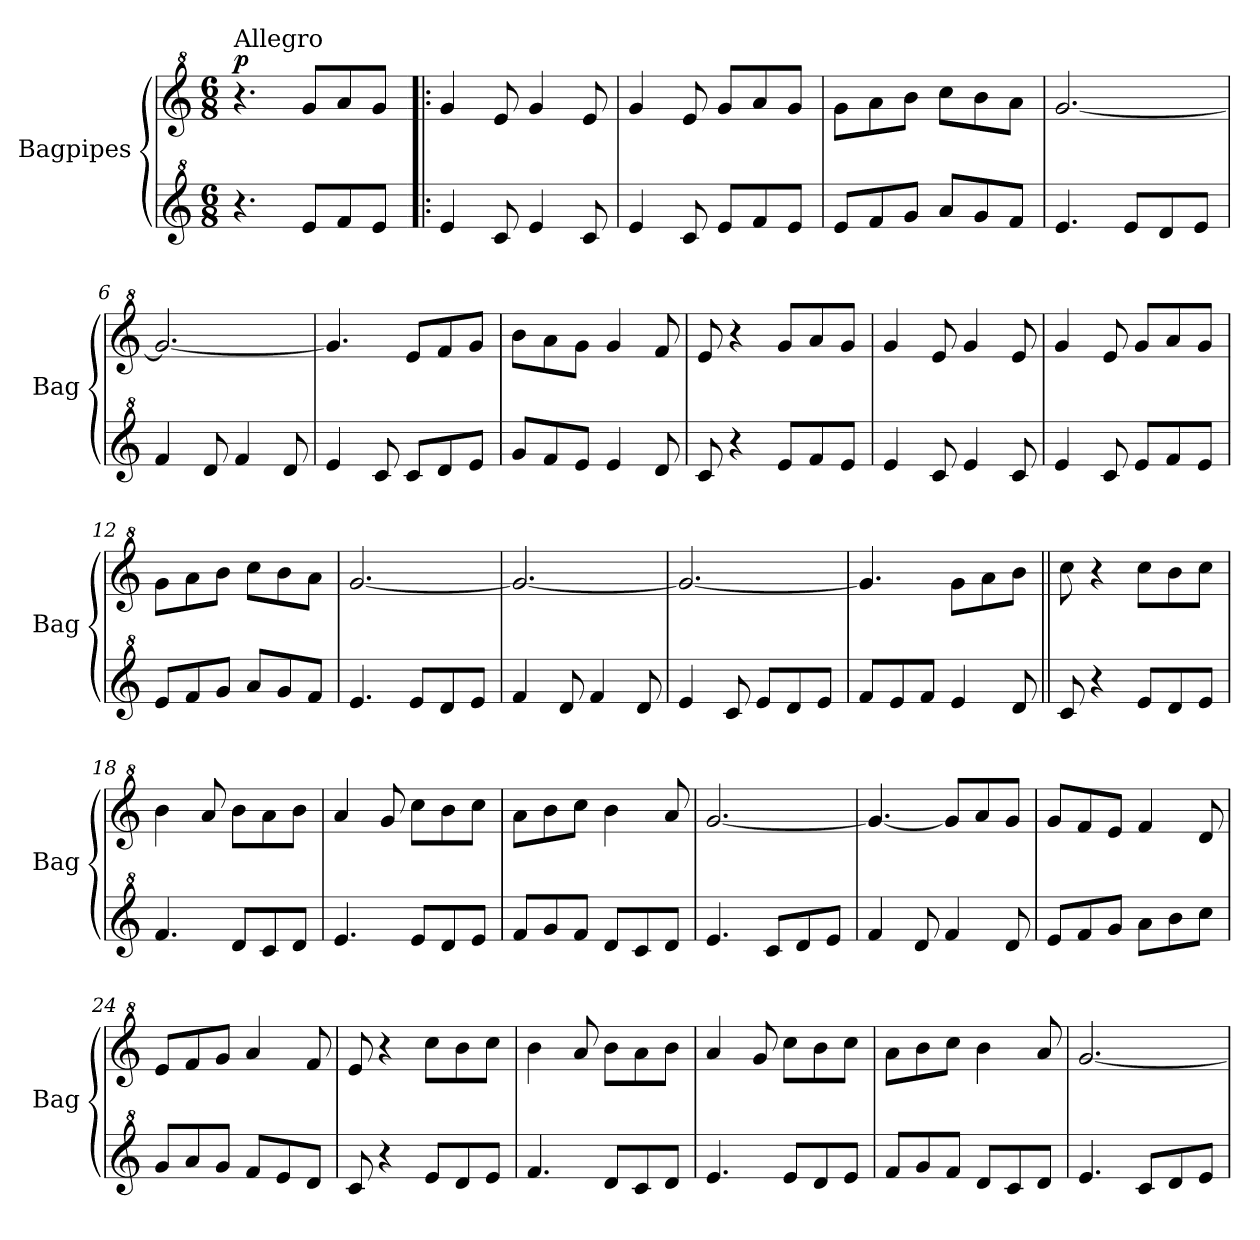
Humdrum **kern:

**kern	**kern	**dynam
*part2	*part1	*part1
*staff2	*staff1	*staff1
*I"Bagpipes	*I"Bagpipes	*
*I'Bag	*I'Bag	*
*clefG^2	*clefG^2	*
*k[]	*k[]	*
*C:	*C:	*
*M6/8	*M6/8	*
=1	=1	=1
!	!LO:TX:a:t=Allegro	!
!	!	!LO:DY:a
4.r	4.r	p
8ee/L	8gg/L	.
8ff/	8aa/	.
8ee/J	8gg/J	.
=2!|:	=2!|:	=2!|:
4ee/	4gg/	.
8cc/	8ee/	.
4ee/	4gg/	.
8cc/	8ee/	.
=3	=3	=3
4ee/	4gg/	.
8cc/	8ee/	.
8ee/L	8gg/L	.
8ff/	8aa/	.
8ee/J	8gg/J	.
=4	=4	=4
8ee/L	8gg\L	.
8ff/	8aa\	.
8gg/J	8bb\J	.
8aa/L	8ccc\L	.
8gg/	8bb\	.
8ff/J	8aa\J	.
=5	=5	=5
4.ee/	[2.gg/	.
8ee/L	.	.
8dd/	.	.
8ee/J	.	.
=6	=6	=6
4ff/	2.gg/_	.
8dd/	.	.
4ff/	.	.
8dd/	.	.
=7	=7	=7
4ee/	4.gg/]	.
8cc/	.	.
8cc/L	8ee/L	.
8dd/	8ff/	.
8ee/J	8gg/J	.
=8	=8	=8
8gg/L	8bb\L	.
8ff/	8aa\	.
8ee/J	8gg\J	.
4ee/	4gg/	.
8dd/	8ff/	.
!!LO:LB:g=z
=9	=9	=9
8cc/	8ee/	.
4r	4r	.
8ee/L	8gg/L	.
8ff/	8aa/	.
8ee/J	8gg/J	.
=10	=10	=10
4ee/	4gg/	.
8cc/	8ee/	.
4ee/	4gg/	.
8cc/	8ee/	.
=11	=11	=11
4ee/	4gg/	.
8cc/	8ee/	.
8ee/L	8gg/L	.
8ff/	8aa/	.
8ee/J	8gg/J	.
=12	=12	=12
8ee/L	8gg\L	.
8ff/	8aa\	.
8gg/J	8bb\J	.
8aa/L	8ccc\L	.
8gg/	8bb\	.
8ff/J	8aa\J	.
=13	=13	=13
4.ee/	[2.gg/	.
8ee/L	.	.
8dd/	.	.
8ee/J	.	.
=14	=14	=14
4ff/	2.gg/_	.
8dd/	.	.
4ff/	.	.
8dd/	.	.
=15	=15	=15
4ee/	2.gg/_	.
8cc/	.	.
8ee/L	.	.
8dd/	.	.
8ee/J	.	.
=16	=16	=16
8ff/L	4.gg/]	.
8ee/	.	.
8ff/J	.	.
4ee/	8gg\L	.
.	8aa\	.
8dd/	8bb\J	.
!!LO:LB:g=z
=17||	=17||	=17||
8cc/	8ccc\	.
4r	4r	.
8ee/L	8ccc\L	.
8dd/	8bb\	.
8ee/J	8ccc\J	.
=18	=18	=18
4.ff/	4bb\	.
.	8aa/	.
8dd/L	8bb\L	.
8cc/	8aa\	.
8dd/J	8bb\J	.
=19	=19	=19
4.ee/	4aa/	.
.	8gg/	.
8ee/L	8ccc\L	.
8dd/	8bb\	.
8ee/J	8ccc\J	.
=20	=20	=20
8ff/L	8aa\L	.
8gg/	8bb\	.
8ff/J	8ccc\J	.
8dd/L	4bb\	.
8cc/	.	.
8dd/J	8aa/	.
=21	=21	=21
4.ee/	[2.gg/	.
8cc/L	.	.
8dd/	.	.
8ee/J	.	.
=22	=22	=22
4ff/	4.gg/_	.
8dd/	.	.
4ff/	8gg/L]	.
.	8aa/	.
8dd/	8gg/J	.
=23	=23	=23
8ee/L	8gg/L	.
8ff/	8ff/	.
8gg/J	8ee/J	.
8aa\L	4ff/	.
8bb\	.	.
8ccc\J	8dd/	.
!!LO:LB:g=z
=24	=24	=24
8gg/L	8ee/L	.
8aa/	8ff/	.
8gg/J	8gg/J	.
8ff/L	4aa/	.
8ee/	.	.
8dd/J	8ff/	.
=25	=25	=25
8cc/	8ee/	.
4r	4r	.
8ee/L	8ccc\L	.
8dd/	8bb\	.
8ee/J	8ccc\J	.
=26	=26	=26
4.ff/	4bb\	.
.	8aa/	.
8dd/L	8bb\L	.
8cc/	8aa\	.
8dd/J	8bb\J	.
=27	=27	=27
4.ee/	4aa/	.
.	8gg/	.
8ee/L	8ccc\L	.
8dd/	8bb\	.
8ee/J	8ccc\J	.
=28	=28	=28
8ff/L	8aa\L	.
8gg/	8bb\	.
8ff/J	8ccc\J	.
8dd/L	4bb\	.
8cc/	.	.
8dd/J	8aa/	.
=29	=29	=29
4.ee/	[2.gg/	.
8cc/L	.	.
8dd/	.	.
8ee/J	.	.
=	=	=
*-	*-	*-
